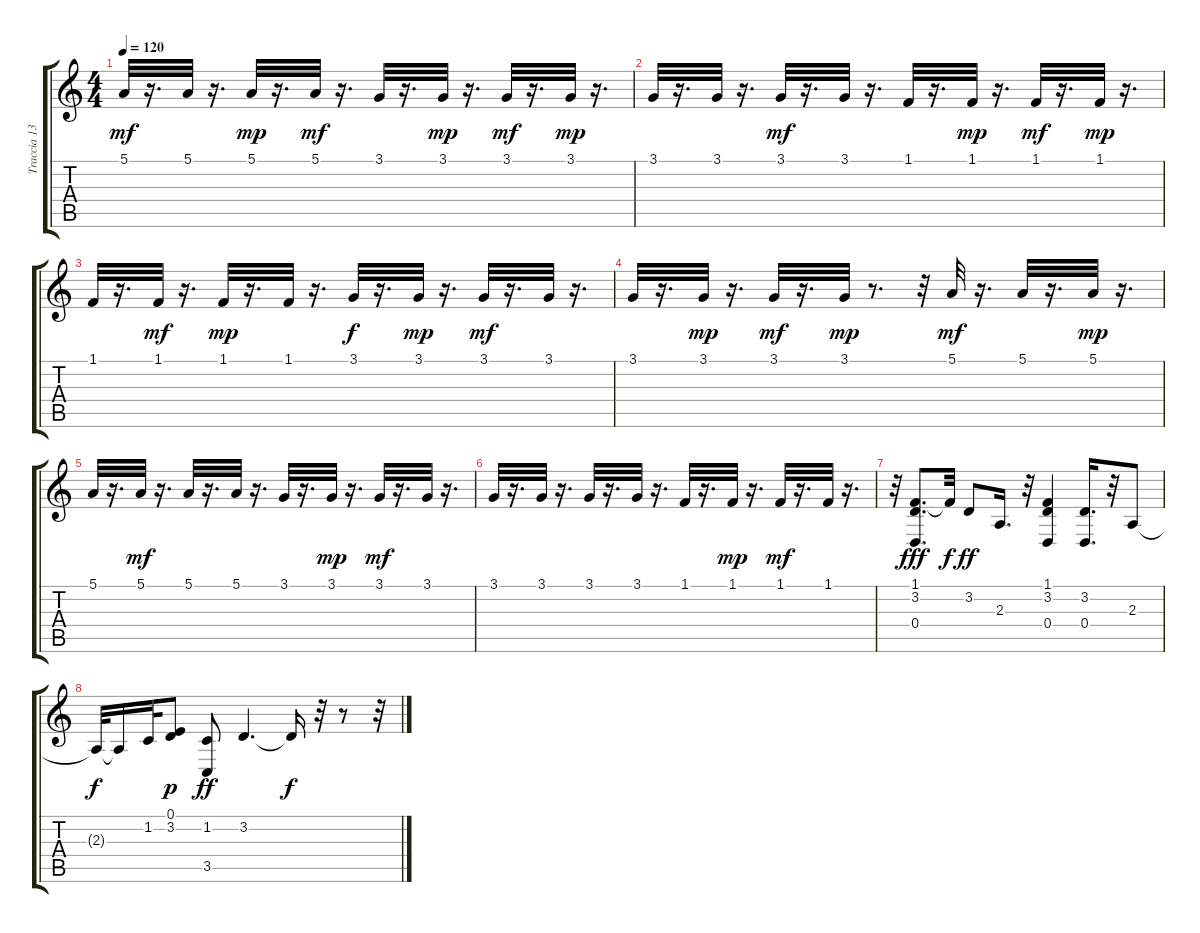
\track ("Traccia 13" "Traccia 13") {instrument lead5charang}
\staff {score tabs}
\tuning (E4 B3 G3 D3 A2 E2) {hide}
\ts (4 4)
\tempo 120
\clef g2
\ks c
5.1.32{dy mf} r.16{d} 5.1.32 r.16{d} 5.1.32{dy mp} r.16{d} 5.1.32{dy mf} r.16{d} 3.1.32 r.16{d} 3.1.32{dy mp} r.16{d} 3.1.32{dy mf} r.16{d} 3.1.32{dy mp} r.16{d} |
3.1.32 r.16{d} 3.1.32 r.16{d} 3.1.32{dy mf} r.16{d} 3.1.32 r.16{d} 1.1.32 r.16{d} 1.1.32{dy mp} r.16{d} 1.1.32{dy mf} r.16{d} 1.1.32{dy mp} r.16{d} |
1.1.32 r.16{d} 1.1.32{dy mf} r.16{d} 1.1.32{dy mp} r.16{d} 1.1.32 r.16{d} 3.1.32{dy f} r.16{d} 3.1.32{dy mp} r.16{d} 3.1.32{dy mf} r.16{d} 3.1.32 r.16{d} |
3.1.32 r.16{d} 3.1.32{dy mp} r.16{d} 3.1.32{dy mf} r.16{d} 3.1.32{dy mp} r.8{d} r.32 5.1.32{dy mf} r.16{d} 5.1.32 r.16{d} 5.1.32{dy mp} r.16{d} |
5.1.32 r.16{d} 5.1.32{dy mf} r.16{d} 5.1.32 r.16{d} 5.1.32 r.16{d} 3.1.32 r.16{d} 3.1.32{dy mp} r.16{d} 3.1.32{dy mf} r.16{d} 3.1.32 r.16{d} |
3.1.32 r.16{d} 3.1.32 r.16{d} 3.1.32 r.16{d} 3.1.32 r.16{d} 1.1.32 r.16{d} 1.1.32{dy mp} r.16{d} 1.1.32{dy mf} r.16{d} 1.1.32 r.16{d} |
r.32 (1.1 3.2 0.4).8{d dy fff} 1.1{t}.32{dy f} 3.2.8{dy ff} 2.3.16{d} r.32 (1.1 3.2 0.4).4 (3.2 0.4).16{d} r.32 2.3.8 |
2.3{t}.32{dy f} 2.3{t}.16 1.2.32 (0.1 3.2).8{dy p} (1.2 3.5).8{dy ff} 3.2.4{d} 3.2{t}.16{dy f} r.32 r.8 r.32
